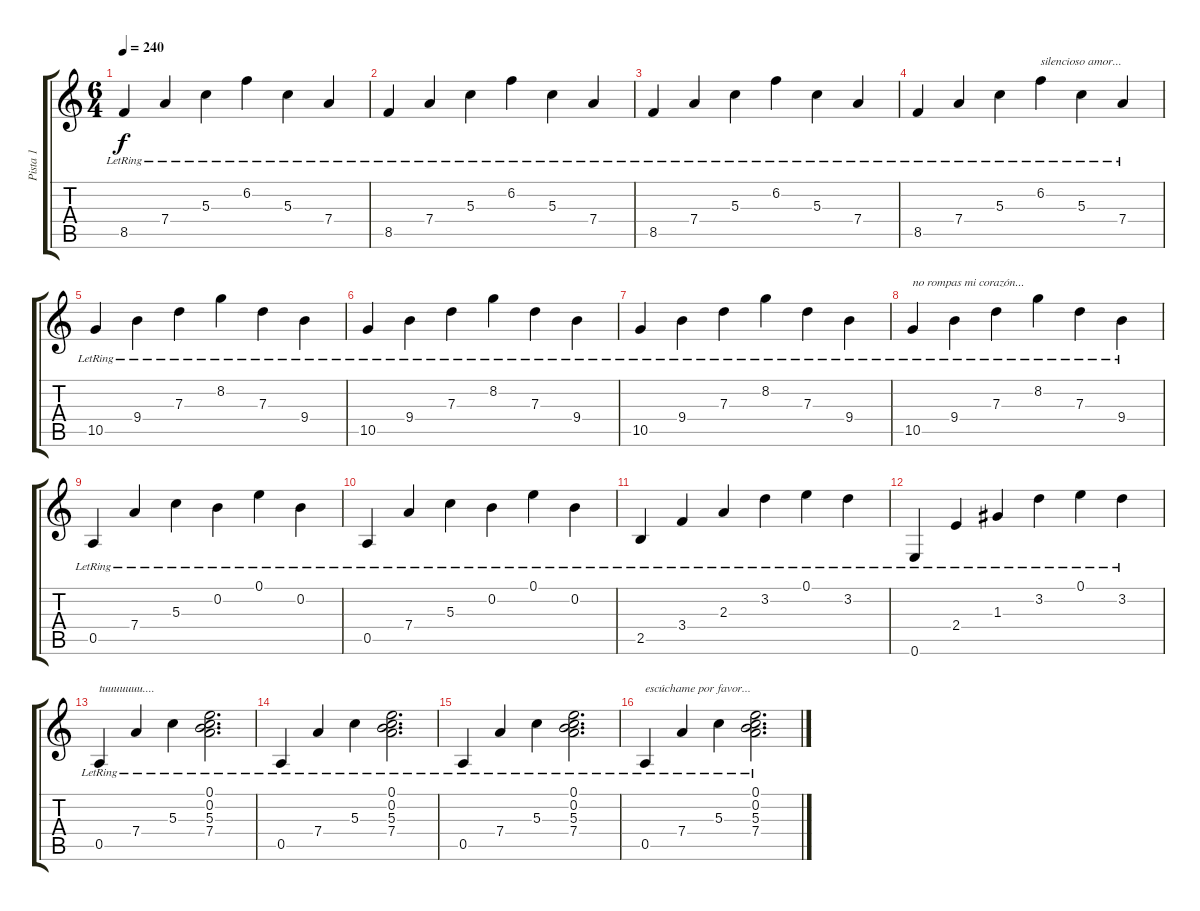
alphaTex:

\track ("Pista 1" "Pista 1") {instrument acousticguitarsteel}
\staff {score tabs}
\tuning (E4 B3 G3 D3 A2 E2) {hide}
\ts (6 4)
\tempo 240
\clef g2
\ks c
8.5{lr}.4{dy f} 7.4{lr}.4 5.3{lr}.4 6.2{lr}.4 5.3{lr}.4 7.4{lr}.4 |
8.5{lr}.4 7.4{lr}.4 5.3{lr}.4 6.2{lr}.4 5.3{lr}.4 7.4{lr}.4 |
8.5{lr}.4 7.4{lr}.4 5.3{lr}.4 6.2{lr}.4 5.3{lr}.4 7.4{lr}.4 |
8.5{lr}.4 7.4{lr}.4 5.3{lr}.4 6.2{lr}.4{txt "silencioso amor..."} 5.3{lr}.4 7.4{lr}.4 |
10.5{lr}.4 9.4{lr}.4 7.3{lr}.4 8.2{lr}.4 7.3{lr}.4 9.4{lr}.4 |
10.5{lr}.4 9.4{lr}.4 7.3{lr}.4 8.2{lr}.4 7.3{lr}.4 9.4{lr}.4 |
10.5{lr}.4 9.4{lr}.4 7.3{lr}.4 8.2{lr}.4 7.3{lr}.4 9.4{lr}.4 |
10.5{lr}.4{txt "no rompas mi corazón..."} 9.4{lr}.4 7.3{lr}.4 8.2{lr}.4 7.3{lr}.4 9.4{lr}.4 |
0.5{lr}.4 7.4{lr}.4 5.3{lr}.4 0.2{lr}.4 0.1{lr}.4 0.2{lr}.4 |
0.5{lr}.4 7.4{lr}.4 5.3{lr}.4 0.2{lr}.4 0.1{lr}.4 0.2{lr}.4 |
2.5{lr}.4 3.4{lr}.4 2.3{lr}.4 3.2{lr}.4 0.1{lr}.4 3.2{lr}.4 |
0.6{lr}.4 2.4{lr}.4 1.3{lr}.4 3.2{lr}.4 0.1{lr}.4 3.2{lr}.4 |
0.5{lr}.4{txt "tuuuuuuu...."} 7.4{lr}.4 5.3{lr}.4 (0.1{lr} 0.2{lr} 5.3{lr} 7.4{lr}).2{d} |
0.5{lr}.4 7.4{lr}.4 5.3{lr}.4 (0.1{lr} 0.2{lr} 5.3{lr} 7.4{lr}).2{d} |
0.5{lr}.4 7.4{lr}.4 5.3{lr}.4 (0.1{lr} 0.2{lr} 5.3{lr} 7.4{lr}).2{d} |
0.5{lr}.4{txt "escúchame por favor..."} 7.4{lr}.4 5.3{lr}.4 (0.1{lr} 0.2{lr} 5.3{lr} 7.4{lr}).2{d}
